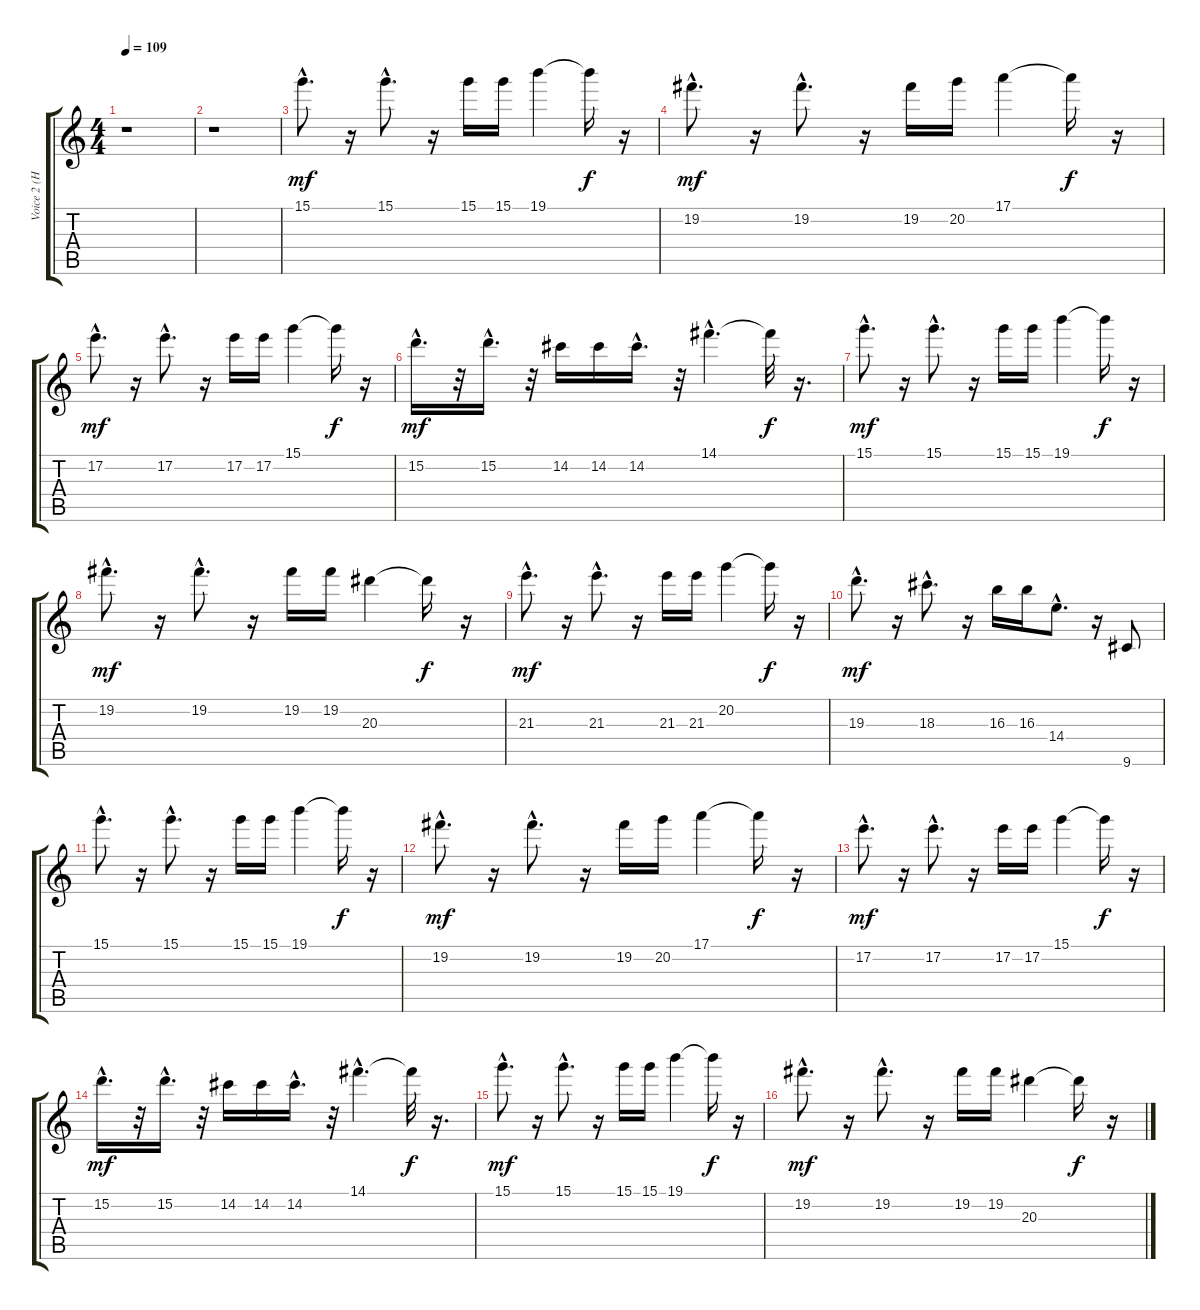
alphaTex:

\track ("Voice 2 (Harmony) " "Voice 2 (H") {instrument electricguitarjazz}
\staff {score tabs}
\tuning (E4 B3 G3 D3 A2 E2) {hide}
\ts (4 4)
\tempo 109
\clef g2
\ks c
r.1{dy mf instrument electricguitarjazz} |
r.1 |
15.1{hac}.8{d} r.16 15.1{hac}.8{d} r.16 15.1.16 15.1.16 19.1.4 19.1{t}.16{dy f} r.16 |
19.2{hac}.8{d dy mf} r.16 19.2{hac}.8{d} r.16 19.2.16 20.2.16 17.1.4 17.1{t}.16{dy f} r.16 |
17.2{hac}.8{d dy mf} r.16 17.2{hac}.8{d} r.16 17.2.16 17.2.16 15.1.4 15.1{t}.16{dy f} r.16 |
15.2{hac}.16{d dy mf} r.32 15.2{hac}.16{d} r.32 14.2.16 14.2.16 14.2{hac}.16{d} r.32 14.1{hac}.4{d} 14.1{t}.32{dy f} r.16{d} |
15.1{hac}.8{d dy mf} r.16 15.1{hac}.8{d} r.16 15.1.16 15.1.16 19.1.4 19.1{t}.16{dy f} r.16 |
19.2{hac}.8{d dy mf} r.16 19.2{hac}.8{d} r.16 19.2.16 19.2.16 20.3.4 20.3{t}.16{dy f} r.16 |
21.3{hac}.8{d dy mf} r.16 21.3{hac}.8{d} r.16 21.3.16 21.3.16 20.2.4 20.2{t}.16{dy f} r.16 |
19.3{hac}.8{d dy mf} r.16 18.3{hac}.8{d} r.16 16.3.16 16.3.16 14.4{hac}.8{d} r.16 9.6.8 |
15.1{hac}.8{d} r.16 15.1{hac}.8{d} r.16 15.1.16 15.1.16 19.1.4 19.1{t}.16{dy f} r.16 |
19.2{hac}.8{d dy mf} r.16 19.2{hac}.8{d} r.16 19.2.16 20.2.16 17.1.4 17.1{t}.16{dy f} r.16 |
17.2{hac}.8{d dy mf} r.16 17.2{hac}.8{d} r.16 17.2.16 17.2.16 15.1.4 15.1{t}.16{dy f} r.16 |
15.2{hac}.16{d dy mf} r.32 15.2{hac}.16{d} r.32 14.2.16 14.2.16 14.2{hac}.16{d} r.32 14.1{hac}.4{d} 14.1{t}.32{dy f} r.16{d} |
15.1{hac}.8{d dy mf} r.16 15.1{hac}.8{d} r.16 15.1.16 15.1.16 19.1.4 19.1{t}.16{dy f} r.16 |
19.2{hac}.8{d dy mf} r.16 19.2{hac}.8{d} r.16 19.2.16 19.2.16 20.3.4 20.3{t}.16{dy f} r.16
